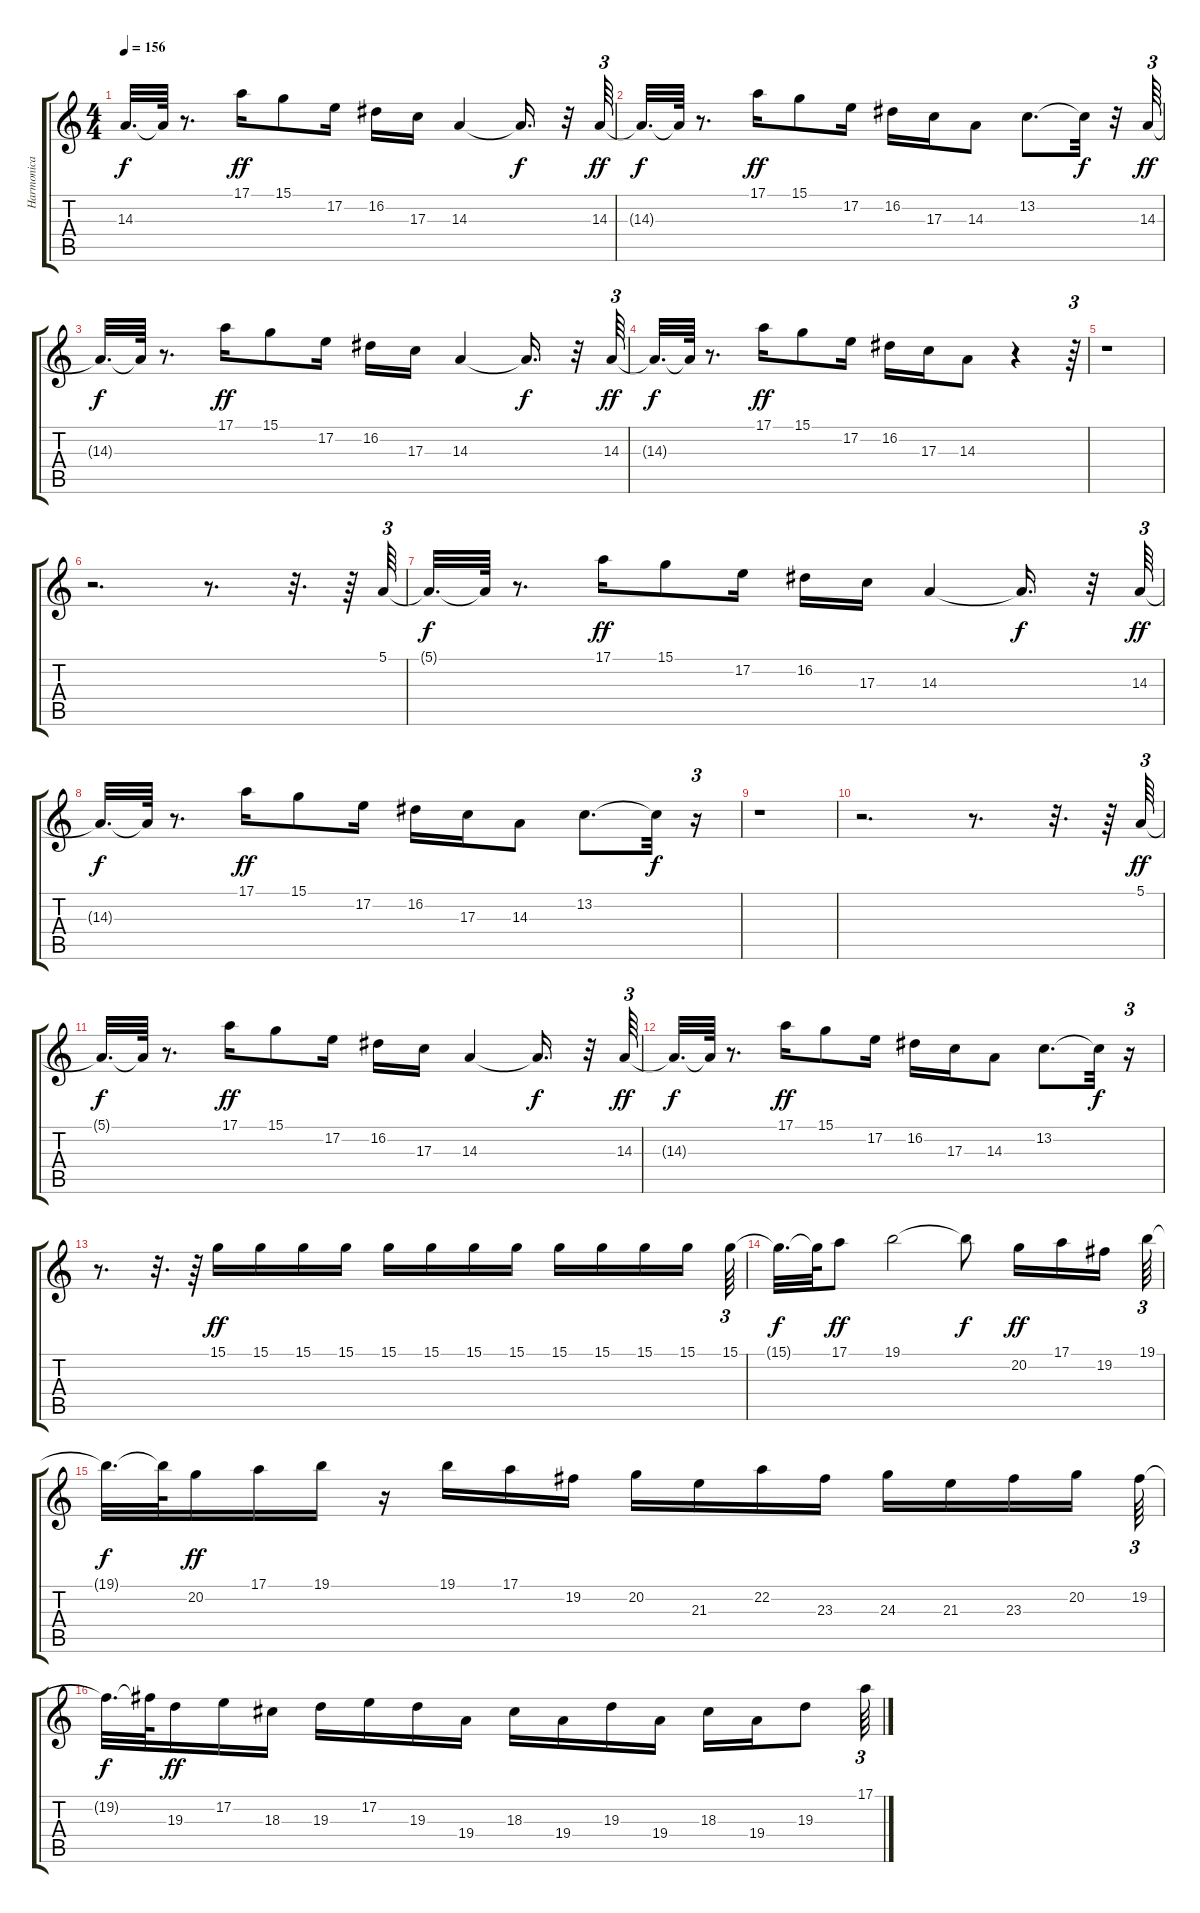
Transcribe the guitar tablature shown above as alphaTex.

\track ("Harmonica" "Harmonica") {instrument harmonica}
\staff {score tabs}
\tuning (E4 B3 G3 D3 A2 E2) {hide}
\ts (4 4)
\tempo 156
\clef g2
\ks c
14.3{t}.32{d dy f} 14.3{t}.64 r.8{d} 17.1.16{dy ff} 15.1.8 17.2.16 16.2.16 17.3.16 14.3.4 14.3{t}.16{d dy f} r.32 14.3.64{tu (3 2) dy ff} |
14.3{t}.32{d dy f} 14.3{t}.64 r.8{d} 17.1.16{dy ff} 15.1.8 17.2.16 16.2.16 17.3.16 14.3.8 13.2.8{d} 13.2{t}.32{dy f} r.32 14.3.64{tu (3 2) dy ff} |
14.3{t}.32{d dy f} 14.3{t}.64 r.8{d} 17.1.16{dy ff} 15.1.8 17.2.16 16.2.16 17.3.16 14.3.4 14.3{t}.16{d dy f} r.32 14.3.64{tu (3 2) dy ff} |
14.3{t}.32{d dy f} 14.3{t}.64 r.8{d} 17.1.16{dy ff} 15.1.8 17.2.16 16.2.16 17.3.16 14.3.8 r.4 r.64{tu (3 2)} |
r.1 |
r.2{d} r.8{d} r.32{d} r.64 5.1.64{tu (3 2)} |
5.1{t}.32{d dy f} 5.1{t}.64 r.8{d} 17.1.16{dy ff} 15.1.8 17.2.16 16.2.16 17.3.16 14.3.4 14.3{t}.16{d dy f} r.32 14.3.64{tu (3 2) dy ff} |
14.3{t}.32{d dy f} 14.3{t}.64 r.8{d} 17.1.16{dy ff} 15.1.8 17.2.16 16.2.16 17.3.16 14.3.8 13.2.8{d} 13.2{t}.32{dy f} r.16{tu (3 2)} |
r.1 |
r.2{d} r.8{d} r.32{d} r.64 5.1.64{tu (3 2) dy ff} |
5.1{t}.32{d dy f} 5.1{t}.64 r.8{d} 17.1.16{dy ff} 15.1.8 17.2.16 16.2.16 17.3.16 14.3.4 14.3{t}.16{d dy f} r.32 14.3.64{tu (3 2) dy ff} |
14.3{t}.32{d dy f} 14.3{t}.64 r.8{d} 17.1.16{dy ff} 15.1.8 17.2.16 16.2.16 17.3.16 14.3.8 13.2.8{d} 13.2{t}.32{dy f} r.16{tu (3 2)} |
r.8{d} r.32{d} r.64 15.1.16{dy ff} 15.1.16 15.1.16 15.1.16 15.1.16 15.1.16 15.1.16 15.1.16 15.1.16 15.1.16 15.1.16 15.1.16 15.1.64{tu (3 2)} |
15.1{t}.32{d dy f} 15.1{t}.64 17.1.8{dy ff} 19.1.2 19.1{t}.8{dy f} 20.2.16{dy ff} 17.1.16 19.2.16 19.1.64{tu (3 2)} |
19.1{t}.32{d dy f} 19.1{t}.64 20.2.16{dy ff} 17.1.16 19.1.16 r.16 19.1.16 17.1.16 19.2.16 20.2.16 21.3.16 22.2.16 23.3.16 24.3.16 21.3.16 23.3.16 20.2.16 19.2.64{tu (3 2)} |
19.2{t}.32{d dy f} 19.2{t}.64 19.3.16{dy ff} 17.2.16 18.3.16 19.3.16 17.2.16 19.3.16 19.4.16 18.3.16 19.4.16 19.3.16 19.4.16 18.3.16 19.4.16 19.3.8 17.1.64{tu (3 2)}
